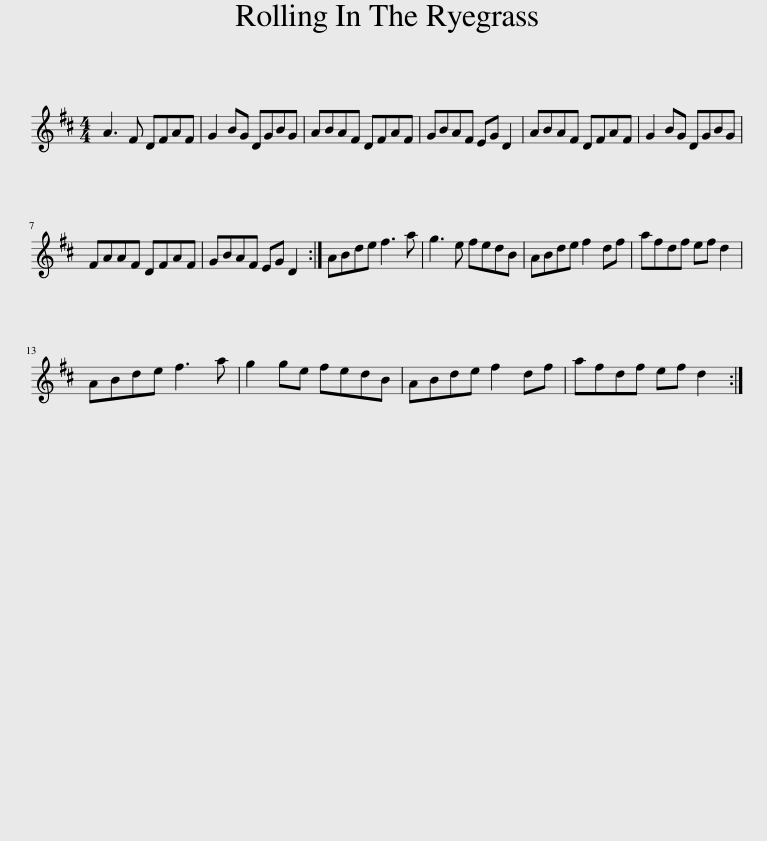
X:1
L:1/8
M:4/4
I:linebreak $
K:D
V:1 treble
V:1
 A3 F DFAF | G2 BG DGBG | ABAF DFAF | GBAF EG D2 | ABAF DFAF | %5
 G2 BG DGBG |$ FAAF DFAF | GBAF EG D2 :| ABde f3 a | g3 e fedB | %10
 ABde f2 df | afdf ef d2 |$ ABde f3 a | g2 ge fedB | ABde f2 df | %15
 afdf ef d2 :| %16
